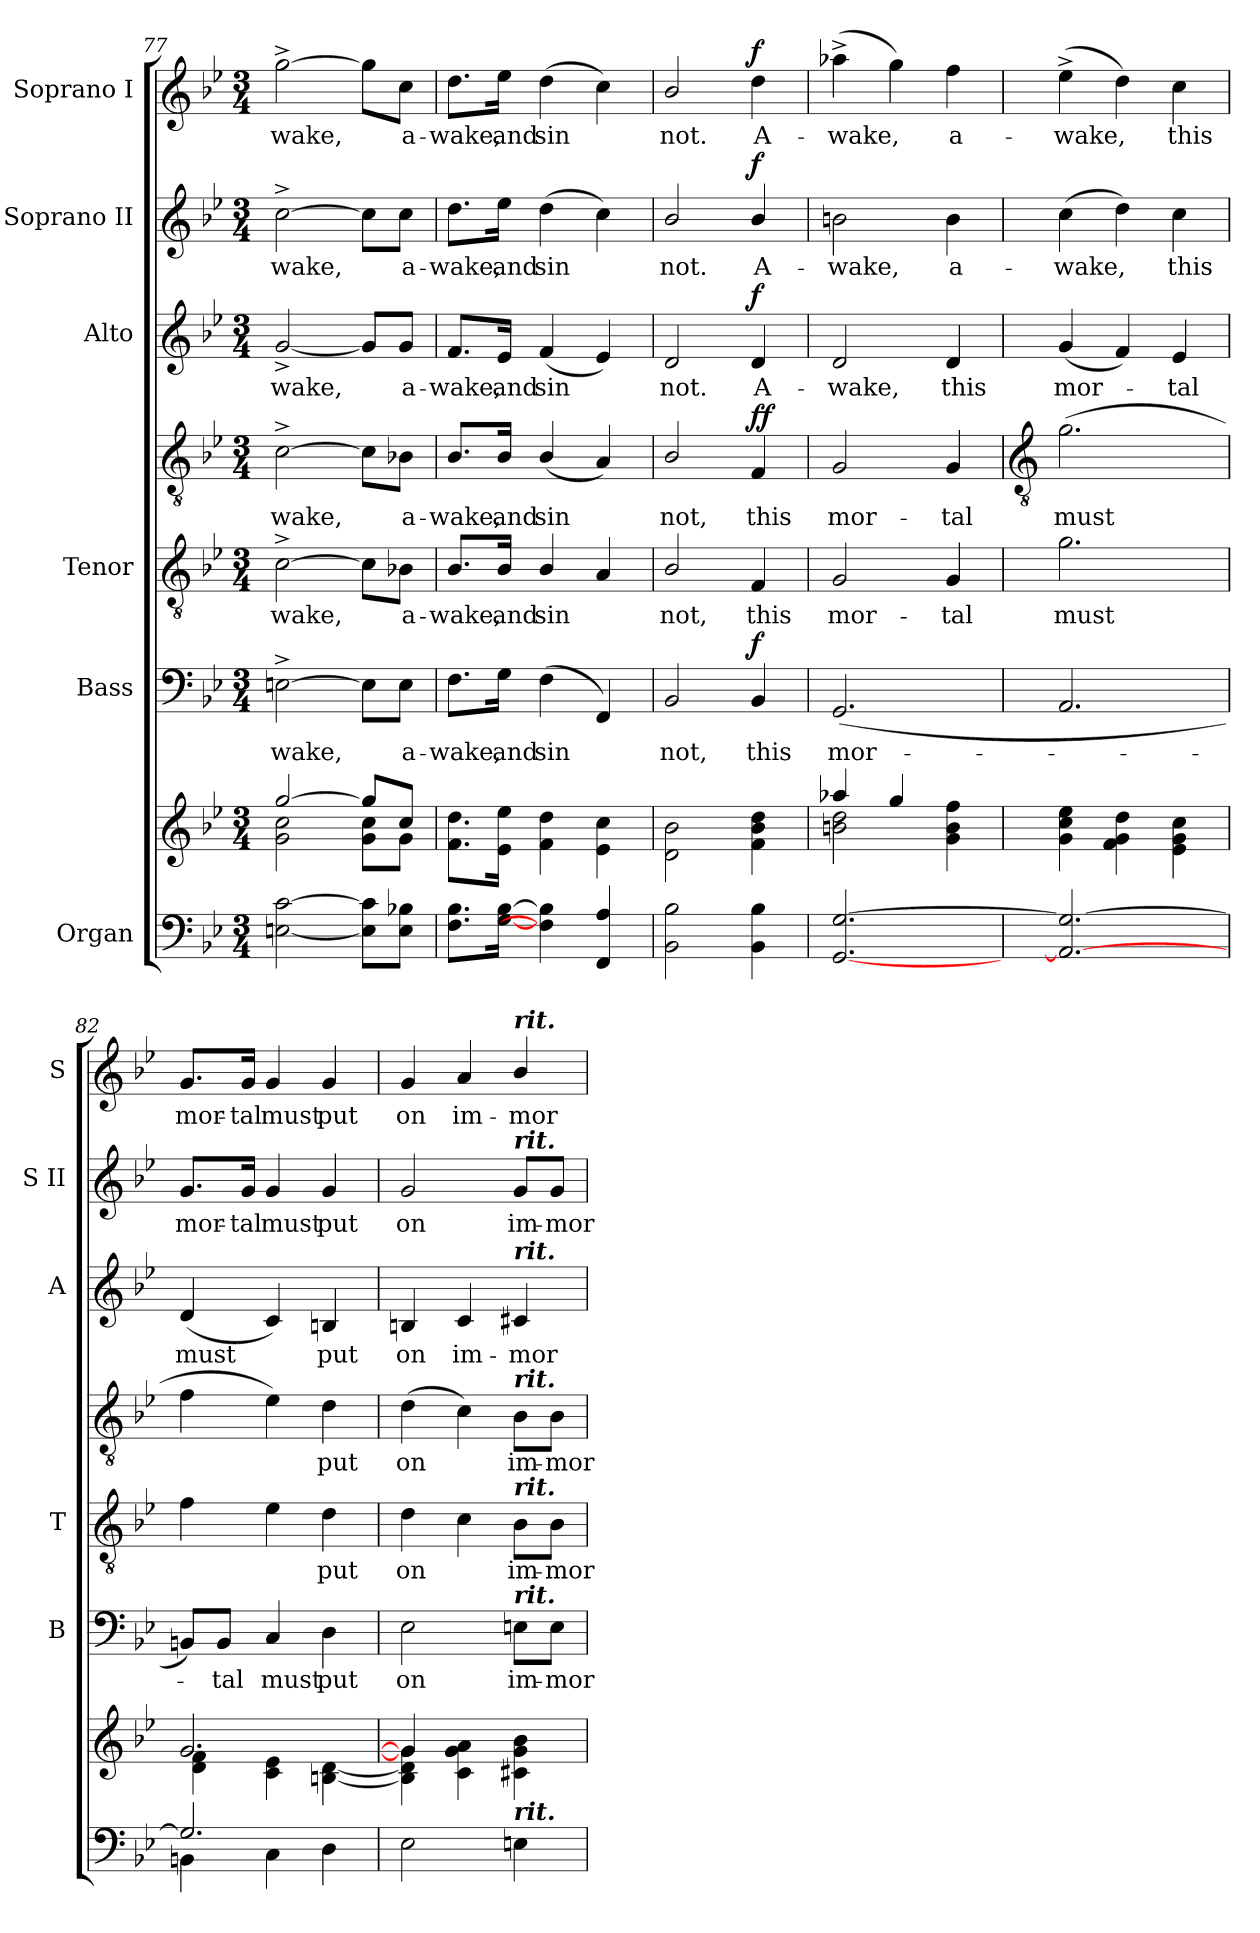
**kern	**kern	**kern	**text	**dynam	**kern	**text	**kern	**text	**dynam	**kern	**text	**dynam	**kern	**text	**dynam	**kern	**text	**dynam
*part6	*part6	*part5	*part5	*part5	*part4	*part4	*part4	*part4	*part4	*part3	*part3	*part3	*part2	*part2	*part2	*part1	*part1	*part1
*staff8	*staff7	*staff6	*staff6	*staff6	*staff5	*staff5	*staff4	*staff4	*staff4/5	*staff3	*staff3	*staff3	*staff2	*staff2	*staff2	*staff1	*staff1	*staff1
*I"Organ	*	*I"Bass	*	*	*I"Tenor	*	*	*	*	*I"Alto	*	*	*I"Soprano II	*	*	*I"Soprano I	*	*
*	*	*I'B	*	*	*I'T	*	*	*	*	*I'A	*	*	*I'S II	*	*	*I'S	*	*
*clefF4	*clefG2	*clefF4	*	*	*clefGv2	*	*clefGv2	*	*	*clefG2	*	*	*clefG2	*	*	*clefG2	*	*
*k[b-e-]	*k[b-e-]	*k[b-e-]	*	*	*k[b-e-]	*	*k[b-e-]	*	*	*k[b-e-]	*	*	*k[b-e-]	*	*	*k[b-e-]	*	*
*B-:	*B-:	*B-:	*	*	*B-:	*	*B-:	*	*	*B-:	*	*	*B-:	*	*	*B-:	*	*
*M3/4	*M3/4	*M3/4	*	*	*M3/4	*	*M3/4	*	*	*M3/4	*	*	*M3/4	*	*	*M3/4	*	*
=77	=77	=77	=77	=77	=77	=77	=77	=77	=77	=77	=77	=77	=77	=77	=77	=77	=77	=77
*	*^	*	*	*	*	*	*	*	*	*	*	*	*	*	*	*	*	*
*	*	*^	*	*	*	*	*	*	*	*	*	*	*	*	*	*	*	*	*
!	!	!	!	!	!LO:LY:b	!	!	!LO:LY:b	!	!LO:LY:b	!	!	!LO:LY:b	!	!	!LO:LY:b	!	!	!LO:LY:b	!
[2En [2c	[2gg/	2g\ 2cc\	2.ryy	[2En^	-wake,	.	[2c^	-wake,	[2c^	-wake,	.	[2g^	-wake,	.	[2cc^	-wake,	.	[2gg^	-wake,	.
8E] 8c]L	8gg/L]	8g\ 8cc\L	.	8E\L]	.	.	8c\L]	.	8c\L]	.	.	8g/L]	.	.	8cc\L]	.	.	8gg\L]	.	.
!	!	!	!	!	!LO:LY:b	!	!	!LO:LY:b	!	!LO:LY:b	!	!	!LO:LY:b	!	!	!LO:LY:b	!	!	!LO:LY:b	!
8E 8B-XJ	8cc/J	8g\J	.	8E\J	a-	.	8B-X\J	a-	8B-X\J	a-	.	8g/J	a-	.	8cc\J	a-	.	8cc\J	a-	.
=78	=78	=78	=78	=78	=78	=78	=78	=78	=78	=78	=78	=78	=78	=78	=78	=78	=78	=78	=78	=78
!	!	!	!	!	!LO:LY:b	!	!	!LO:LY:b	!	!LO:LY:b	!	!	!LO:LY:b	!	!	!LO:LY:b	!	!	!LO:LY:b	!
8.F 8.B-L	2.ryy	8.f\ 8.dd\L	2.ryy	8.F\L	-wake,	.	8.B-/L	-wake,	8.B-/L	-wake,	.	8.f/L	-wake,	.	8.dd\L	-wake,	.	8.dd\L	-wake,	.
!	!	!	!	!	!LO:LY:b	!	!	!LO:LY:b	!	!LO:LY:b	!	!	!LO:LY:b	!	!	!LO:LY:b	!	!	!LO:LY:b	!
[16G [16B-J	.	16e-\ 16ee-\J	.	16G\Jk	and	.	16B-/Jk	and	16B-/Jk	and	.	16e-/Jk	and	.	16ee-\Jk	and	.	16ee-\Jk	and	.
!	!	!	!	!	!LO:LY:b	!	!	!LO:LY:b	!	!LO:LY:b	!	!	!LO:LY:b	!	!	!LO:LY:b	!	!	!LO:LY:b	!
4F] 4B-]	.	4f\ 4dd\	.	(4F	sin	.	4B-/	sin	(<4B-/	sin	.	(<4f	sin	.	(>4dd	sin	.	(>4dd	sin	.
4FF 4A	.	4e-\ 4cc\	.	4FF)	.	.	4A	.	4A)	.	.	4e-)	.	.	4cc)	.	.	4cc)	.	.
=79	=79	=79	=79	=79	=79	=79	=79	=79	=79	=79	=79	=79	=79	=79	=79	=79	=79	=79	=79	=79
!	!	!	!	!	!LO:LY:b	!	!	!LO:LY:b	!	!LO:LY:b	!	!	!LO:LY:b	!	!	!LO:LY:b	!	!	!LO:LY:b	!
2BB- 2B-	2.ryy	2d\ 2b-\	2.ryy	2BB-	not,	.	2B-/	not,	2B-/	not,	.	2d	not.	.	2b-/	not.	.	2b-/	not.	.
!	!	!	!	!	!LO:LY:b	!LO:DY:b	!	!LO:LY:b	!	!LO:LY:b	!LO:DY:b=2	!	!LO:LY:b	!	!	!LO:LY:b	!	!	!LO:LY:b	!
!	!	!	!	!	!	!	!	!	!	!	!LO:DY:n=1:b	!	!	!LO:DY:b	!	!	!LO:DY:b	!	!	!LO:DY:b
4BB- 4B-	.	4f\ 4b-\ 4dd\	.	4BB-	this	f	4F	this	4F	this	f f	4d	A-	f	4b-/	A-	f	4dd	A-	f
=80	=80	=80	=80	=80	=80	=80	=80	=80	=80	=80	=80	=80	=80	=80	=80	=80	=80	=80	=80	=80
!	!	!	!	!	!LO:LY:b	!	!	!LO:LY:b	!	!LO:LY:b	!	!	!LO:LY:b	!	!	!LO:LY:b	!	!	!LO:LY:b	!
[2.GG [2.G	4aa-X/	2bn\ 2dd\	2.ryy	(<2.GG	mor-	.	2G	mor-	2G	mor-	.	2d	-wake,	.	2bn	-wake,	.	(>4aa-X^	-wake,	.
.	4gg/	.	.	.	.	.	.	.	.	.	.	.	.	.	.	.	.	4gg)	.	.
!	!	!	!	!	!	!	!	!LO:LY:b	!	!LO:LY:b	!	!	!LO:LY:b	!	!	!LO:LY:b	!	!	!LO:LY:b	!
.	4ryy	4g\ 4b\ 4ff\	.	.	.	.	4G	-tal	4G	-tal	.	4d	this	.	4b	a-	.	4ff	a-	.
*	*v	*v	*v	*	*	*	*	*	*	*	*	*	*	*	*	*	*	*	*	*
!!LO:LB:g=z
=81	=81	=81	=81	=81	=81	=81	=81	=81	=81	=81	=81	=81	=81	=81	=81	=81	=81	=81
*	*	*	*	*	*	*	*clefGv2	*	*	*	*	*	*	*	*	*	*	*
*^	*^	*	*	*	*	*	*	*	*	*	*	*	*	*	*	*	*	*
!	!	!	!	!	!	!	!	!LO:LY:b	!	!LO:LY:b	!	!	!LO:LY:b	!	!	!LO:LY:b	!	!	!LO:LY:b	!
2.AA/_ 2.G/_	2.ryy	2.ryy	4g\ 4cc\ 4ee-\	2.AA	.	.	2.g	must	(>2.g	must	.	(<4g	mor-	.	(>4cc	-wake,	.	(>4ee-^	-wake,	.
.	.	.	4f\ 4g\ 4dd\	.	.	.	.	.	.	.	.	4f)	.	.	4dd)	.	.	4dd)	.	.
!	!	!	!	!	!	!	!	!	!	!	!	!	!LO:LY:b	!	!	!LO:LY:b	!	!	!LO:LY:b	!
.	.	.	4e-\ 4g\ 4cc\	.	.	.	.	.	.	.	.	4e-	tal	.	4cc	this	.	4cc	this	.
=82	=82	=82	=82	=82	=82	=82	=82	=82	=82	=82	=82	=82	=82	=82	=82	=82	=82	=82	=82	=82
!	!	!	!	!	!	!	!	!	!	!	!	!	!LO:LY:b	!	!	!LO:LY:b	!	!	!LO:LY:b	!
2.G/]	4BBn\	2.g/	4d\ 4f\	8BBn/L)	.	.	4f	.	4f	.	.	(<4d	must	.	8.g/L	mor-	.	8.g/L	mor-	.
!	!	!	!	!	!LO:LY:b	!	!	!	!	!	!	!	!	!	!	!	!	!	!	!
.	.	.	.	8BB/J	tal	.	.	.	.	.	.	.	.	.	.	.	.	.	.	.
!	!	!	!	!	!	!	!	!	!	!	!	!	!	!	!	!LO:LY:b	!	!	!LO:LY:b	!
.	.	.	.	.	.	.	.	.	.	.	.	.	.	.	16g/Jk	-tal	.	16g/Jk	-tal	.
!	!	!	!	!	!LO:LY:b	!	!	!	!	!	!	!	!	!	!	!LO:LY:b	!	!	!LO:LY:b	!
.	4C\	.	4c\ 4e-\	4C	must	.	4e-	.	4e-)	.	.	4c)	.	.	4g	must	.	4g	must	.
!	!	!	!	!	!LO:LY:b	!	!	!LO:LY:b	!	!LO:LY:b	!	!	!LO:LY:b	!	!	!LO:LY:b	!	!	!LO:LY:b	!
.	4D\	.	[4Bn\ [4d\	4D	put	.	4d	put	4d	put	.	4Bn	put	.	4g	put	.	4g	put	.
=83	=83	=83	=83	=83	=83	=83	=83	=83	=83	=83	=83	=83	=83	=83	=83	=83	=83	=83	=83	=83
!	!	!	!	!	!LO:LY:b	!	!	!LO:LY:b	!	!LO:LY:b	!	!	!LO:LY:b	!	!	!LO:LY:b	!	!	!LO:LY:b	!
2.ryy	2E-\	4g/]	4B\] 4d\] 4g\]	2E-	on	.	4d	on	(>4d	on	.	4Bn	on	.	2g	on	.	4g	on	.
!	!	!	!	!	!	!	!	!	!	!	!	!	!LO:LY:b	!	!	!	!	!	!LO:LY:b	!
.	.	2ryy	4c\ 4g\ 4a\	.	.	.	4c	.	4c)	.	.	4c	im-	.	.	.	.	4a	im-	.
!	!	!	!	!	!	!	!	!	!	!	!	!	!	!	!	!	!	!LO:TX:a:Bi:t=rit.	!	!
!	!	!	!	!	!	!	!	!	!	!	!	!	!	!	!LO:TX:a:Bi:t=rit.	!	!	!	!	!
!	!	!	!	!	!	!	!	!	!	!	!	!LO:TX:a:Bi:t=rit.	!	!	!	!	!	!	!	!
!	!	!	!	!	!	!	!	!	!LO:TX:a:Bi:t=rit.	!	!	!	!	!	!	!	!	!	!	!
!	!	!	!	!	!	!	!LO:TX:a:Bi:t=rit.	!	!	!	!	!	!	!	!	!	!	!	!	!
!	!	!	!	!LO:TX:a:Bi:t=rit.	!	!	!	!	!	!	!	!	!	!	!	!	!	!	!	!
!	!LO:TX:a:Bi:t=rit.	!	!	!	!	!	!	!	!	!	!	!	!	!	!	!	!	!	!	!
!	!	!	!	!	!LO:LY:b	!	!	!LO:LY:b	!	!LO:LY:b	!	!	!LO:LY:b	!	!	!LO:LY:b	!	!	!LO:LY:b	!
.	4En\	.	4c#X\ 4g\ 4b-\	8En\L	im-	.	8B-\L	im-	8B-\L	im-	.	4c#X	-mor-	.	8g/L	im-	.	4b-/	-mor-	.
!	!	!	!	!	!LO:LY:b	!	!	!LO:LY:b	!	!LO:LY:b	!	!	!	!	!	!LO:LY:b	!	!	!	!
.	.	.	.	8E\J	-mor-	.	8B-\J	-mor-	8B-\J	-mor-	.	.	.	.	8g/J	-mor-	.	.	.	.
*v	*v	*	*	*	*	*	*	*	*	*	*	*	*	*	*	*	*	*	*	*
*	*v	*v	*	*	*	*	*	*	*	*	*	*	*	*	*	*	*	*	*
=	=	=	=	=	=	=	=	=	=	=	=	=	=	=	=	=	=	=
*-	*-	*-	*-	*-	*-	*-	*-	*-	*-	*-	*-	*-	*-	*-	*-	*-	*-	*-
